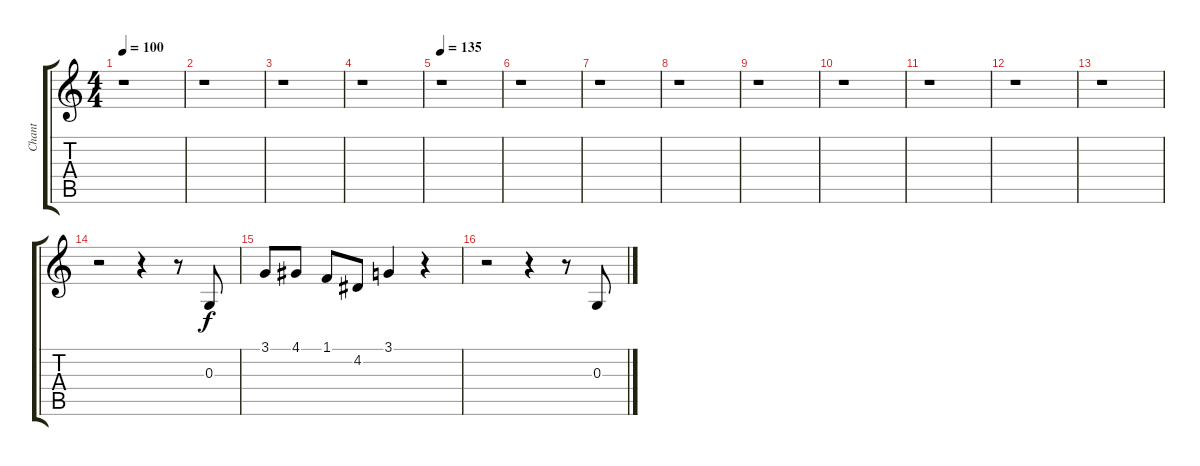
\track ("Chant" "Chant") {instrument synthbrass1}
\staff {score tabs}
\tuning (E4 B3 G3 D3 A2 E2) {hide}
\ts (4 4)
\tempo 100
\clef g2
\ks c
r.1{dy f instrument synthbrass1} |
r.1 |
r.1 |
r.1 |
\tempo 135
r.1 |
r.1 |
r.1 |
r.1 |
r.1 |
r.1 |
r.1 |
r.1 |
r.1 |
r.2 r.4 r.8 0.3.8 |
3.1.8 4.1.8 1.1.8 4.2.8 3.1.4 r.4 |
r.2 r.4 r.8 0.3.8
